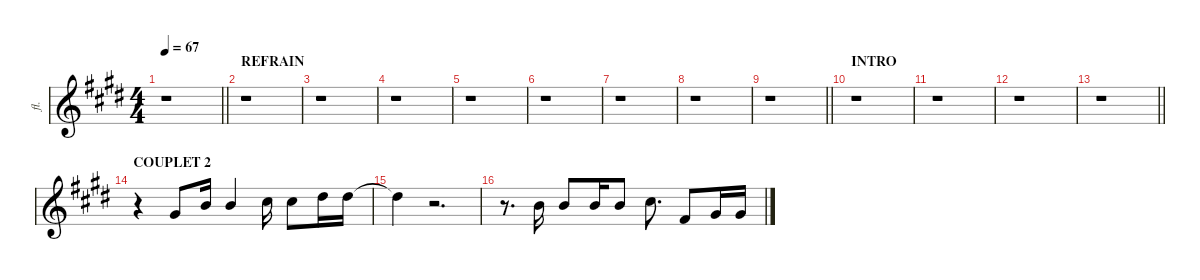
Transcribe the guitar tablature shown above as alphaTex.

\defaultSystemsLayout 4
\hideDynamics
\bracketExtendMode groupsimilarinstruments
\otherSystemsTrackNameOrientation horizontal
\track ("Vocal" "fl.") {defaultSystemsLayout 4 instrument flute}
\staff {score}
\tuning (E4 B3 G3 D3 A2 E2)
\ts (4 4)
\tempo 67
\clef g2
\barLineRight lightlight
\ks c#minor
r.1{dy f beam Down} |
\section ("" "REFRAIN")
r.1{beam Down} |
r.1{beam Down} |
r.1{beam Down} |
r.1{beam Down} |
r.1{beam Down} |
r.1{beam Down} |
r.1{beam Down} |
\barLineRight lightlight
r.1{beam Down} |
\section ("" "INTRO")
r.1{beam Down} |
r.1{beam Down} |
r.1{beam Down} |
\barLineRight lightlight
r.1{beam Down} |
\section ("" "COUPLET 2")
r.4{beam Down} 9.2{acc #}.8{beam Up} 7.1{acc forcenatural}.16{beam Up} 7.1{acc forcenatural}.4{beam Up} 9.1{acc #}.16{beam Down} 9.1{acc #}.8{beam Down} 11.1{acc #}.16{beam Down} 11.1{acc #}.16{beam Down} |
11.1{t acc #}.4{beam Down} r.2{d beam Down} |
r.8{d beam Down} 7.1{acc forcenatural}.16{beam Down} 7.1{acc forcenatural}.8{beam Up} 7.1{acc forcenatural}.16{beam Up} 7.1{acc forcenatural}.8{beam Up} 9.1{acc #}.8{d beam Down} 7.2{acc #}.8{beam Up} 9.2{acc #}.16{beam Up} 9.2{acc #}.16{beam Up}
